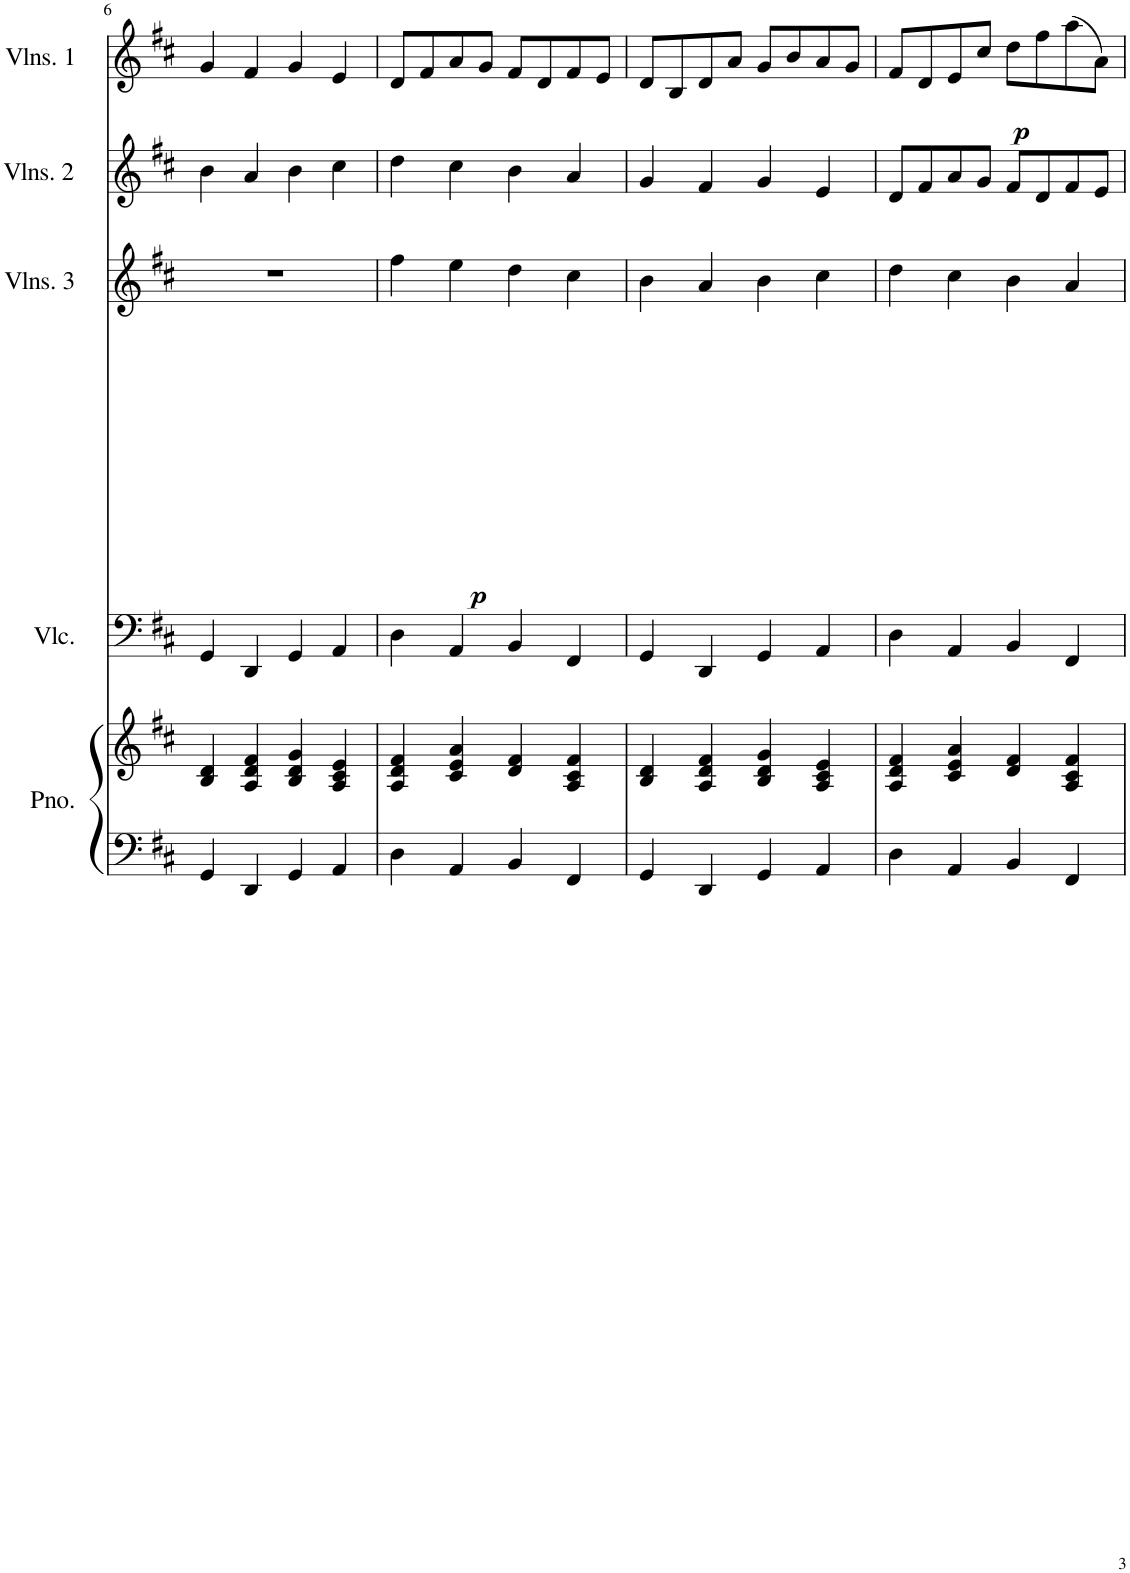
**kern	**kern	**kern	**kern	**dynam	**kern	**kern	**dynam
*part5	*part5	*part4	*part3	*part3	*part2	*part1	*part1
*staff6	*staff5	*staff4	*staff3	*staff3	*staff2	*staff1	*staff1
*I"Piano	*	*I"Violoncello	*I"Violins 3	*	*I"Violins 2	*I"Violins 1	*
*I'Pno.	*	*I'Vlc.	*I'Vlns. 3	*	*I'Vlns. 2	*I'Vlns. 1	*
!!LO:PB:g=z
*clefF4	*clefG2	*clefF4	*clefG2	*	*clefG2	*clefG2	*
*k[f#c#]	*k[f#c#]	*k[f#c#]	*k[f#c#]	*	*k[f#c#]	*k[f#c#]	*
*M4/4	*M4/4	*M4/4	*M4/4	*	*M4/4	*M4/4	*
=6	=6	=6	=6	=6	=6	=6	=6
4GG/	4B/ 4d/	4GG/	1r	.	4b\	4g/	.
4DD/	4A/ 4d/ 4f#/	4DD/	.	.	4a/	4f#/	.
4GG/	4B/ 4d/ 4g/	4GG/	.	.	4b\	4g/	.
4AA/	4A/ 4c#/ 4e/	4AA/	.	.	4cc#\	4e/	.
=7	=7	=7	=7	=7	=7	=7	=7
!	!	!	!	!LO:DY:b	!	!	!
4D\	4A/ 4d/ 4f#/	4D\	4ff#\	p	4dd\	8d/L	.
.	.	.	.	.	.	8f#/	.
4AA/	4c#/ 4e/ 4a/	4AA/	4ee\	.	4cc#\	8a/	.
.	.	.	.	.	.	8g/J	.
4BB/	4d/ 4f#/	4BB/	4dd\	.	4b\	8f#/L	.
.	.	.	.	.	.	8d/	.
4FF#/	4A/ 4c#/ 4f#/	4FF#/	4cc#\	.	4a/	8f#/	.
.	.	.	.	.	.	8e/J	.
=8	=8	=8	=8	=8	=8	=8	=8
4GG/	4B/ 4d/	4GG/	4b\	.	4g/	8d/L	.
.	.	.	.	.	.	8B/	.
4DD/	4A/ 4d/ 4f#/	4DD/	4a/	.	4f#/	8d/	.
.	.	.	.	.	.	8a/J	.
4GG/	4B/ 4d/ 4g/	4GG/	4b\	.	4g/	8g/L	.
.	.	.	.	.	.	8b/	.
4AA/	4A/ 4c#/ 4e/	4AA/	4cc#\	.	4e/	8a/	.
.	.	.	.	.	.	8g/J	.
=9	=9	=9	=9	=9	=9	=9	=9
4D\	4A/ 4d/ 4f#/	4D\	4dd\	.	8d/L	8f#/L	.
.	.	.	.	.	8f#/	8d/	.
!	!	!	!	!	!	!	!LO:DY:b
4AA/	4c#/ 4e/ 4a/	4AA/	4cc#\	.	8a/	8e/	p
.	.	.	.	.	8g/J	8cc#/J	.
4BB/	4d/ 4f#/	4BB/	4b\	.	8f#/L	8dd\L	.
.	.	.	.	.	8d/	8ff#\	.
4FF#/	4A/ 4c#/ 4f#/	4FF#/	4a/	.	8f#/	(8aa\	.
.	.	.	.	.	8e/J	8a\J)	.
=	=	=	=	=	=	=	=
*-	*-	*-	*-	*-	*-	*-	*-
